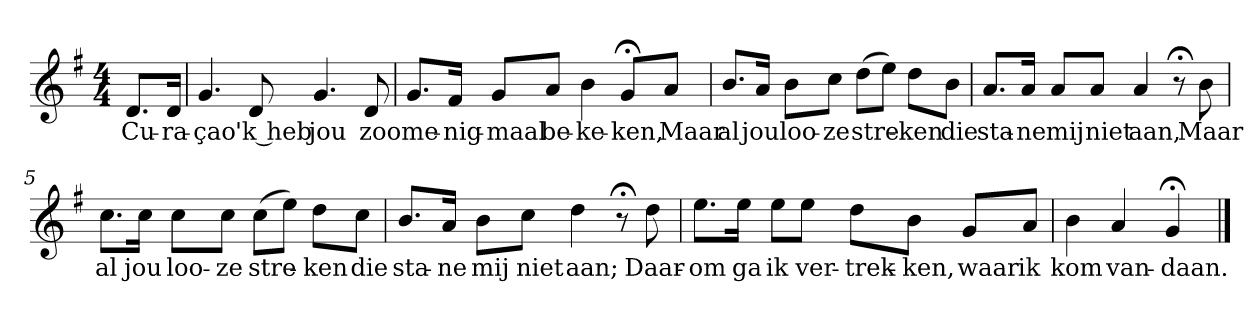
**kern	**text
*part1	*part1
*staff1	*staff1
*k[f#]	*
*G:	*
*M4/4	*
*MM120	*
=	=
8.dL	Cu-
16dJk	-ra-
=1	=1
4.g	-çao
8d	'k heb
4.g	jou
8d	zoo
=2	=2
8.gL	me-
16f#Jk	-nig-
8gL	-maal
8aJ	be-
4b	-ke-
8g;<L	-ken,
8aJ	Maar
=3	=3
8.bL	al
16aJk	jou
8bL	loo-
8ccJ	-ze
(8ddL	stre-
8eeJ)	.
8ddL	-ken
8bJ	die
=4	=4
8.aL	sta-
16aJk	-ne
8aL	mij
8aJ	niet
4a	aan,
8r;<	.
8b	Maar
=5	=5
8.ccL	al
16ccJk	jou
8ccL	loo-
8ccJ	-ze
(8ccL	stre-
8eeJ)	.
8ddL	-ken
8ccJ	die
=6	=6
8.bL	sta-
16aJk	-ne
8bL	mij
8ccJ	niet
4dd	aan;
8r;<	.
8dd	Daar-
=7	=7
8.eeL	-om
16eeJk	ga
8eeL	ik
8eeJ	ver-
8ddL	-trek-
8bJ	-ken,
8gL	waar
8aJ	ik
=8	=8
4b	kom
4a	van-
4g;<	-daan.
==	==
*-	*-
